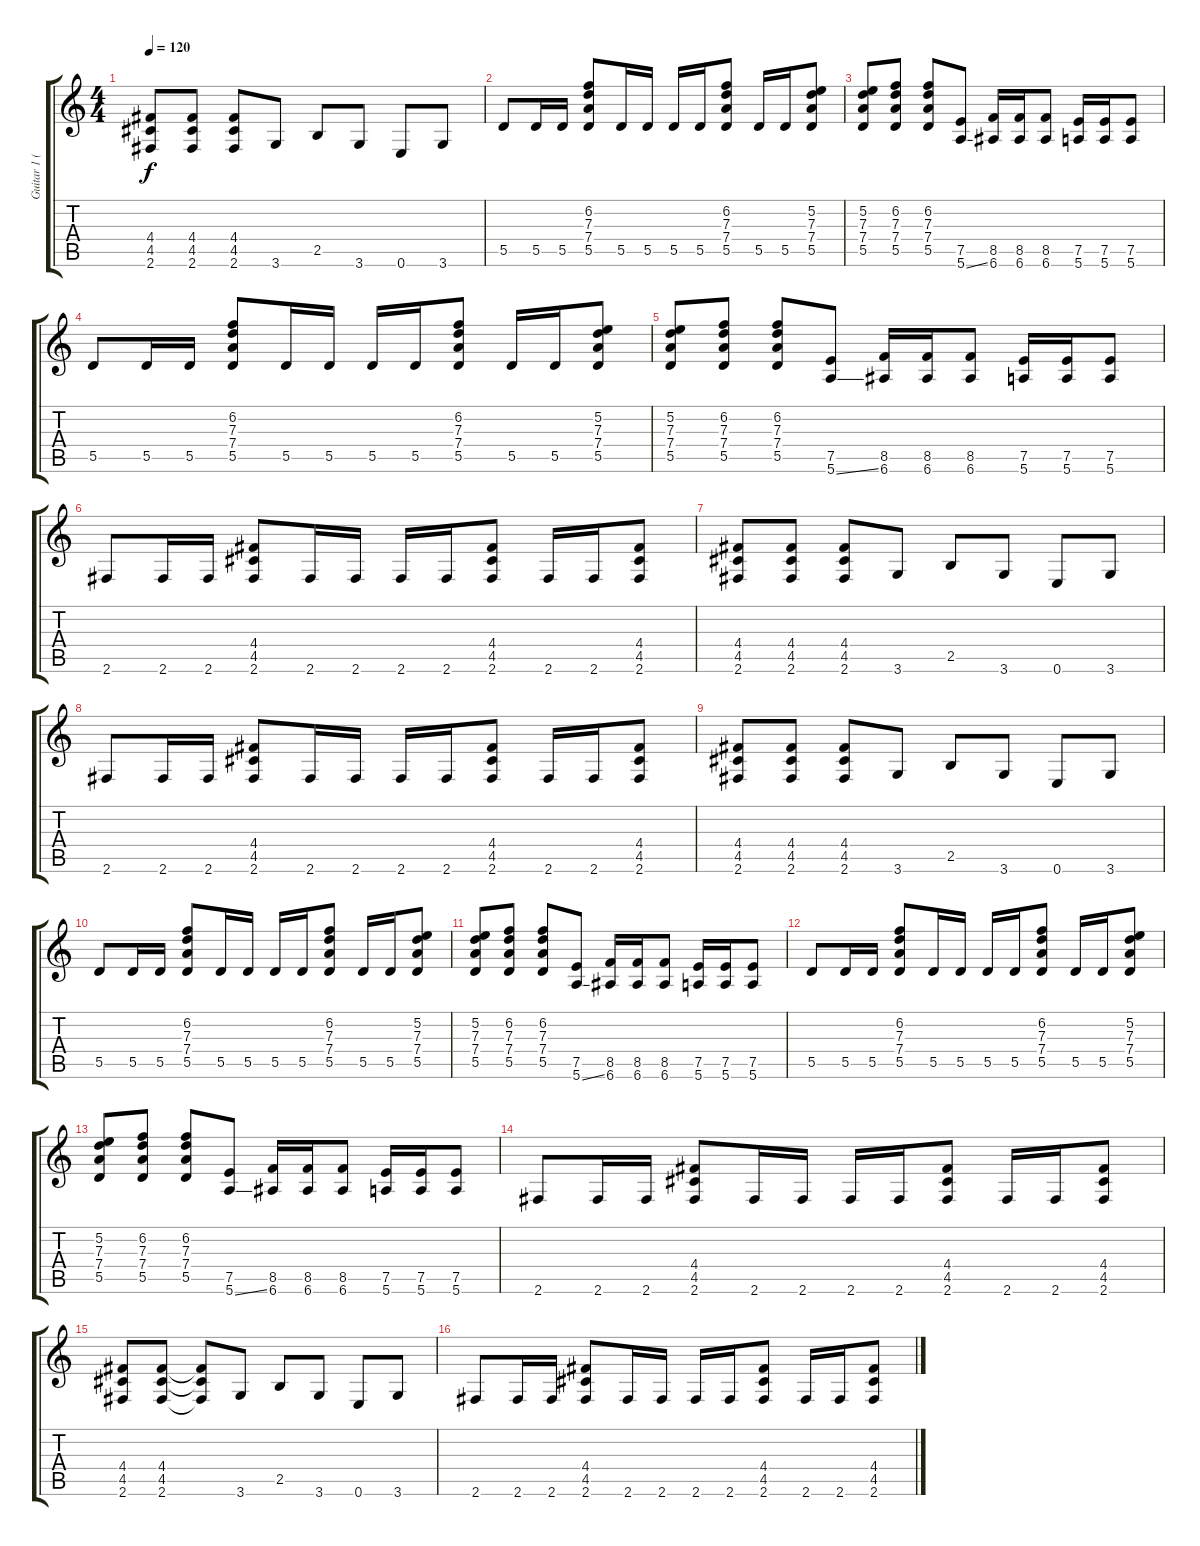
\track ("Guitar 1 (Christofer Johnsson)" "Guitar 1 (") {instrument distortionguitar}
\staff {score tabs}
\tuning (E4 B3 G3 D3 A2 E2) {hide}
\ts (4 4)
\tempo 120
\clef g2
\ks c
(4.4 4.5 2.6).8{dy f} (4.4 4.5 2.6).8 (4.4 4.5 2.6).8 3.6.8 2.5.8 3.6.8 0.6.8 3.6.8 |
5.5.8 5.5.16 5.5.16 (6.2 7.3 7.4 5.5).8 5.5.16 5.5.16 5.5.16 5.5.16 (6.2 7.3 7.4 5.5).8 5.5.16 5.5.16 (5.2 7.3 7.4 5.5).8 |
(5.2 7.3 7.4 5.5).8 (6.2 7.3 7.4 5.5).8 (6.2 7.3 7.4 5.5).8 (7.5 5.6{ss}).8 (8.5 6.6).16 (8.5 6.6).16 (8.5 6.6).8 (7.5 5.6).16 (7.5 5.6).16 (7.5 5.6).8 |
5.5.8 5.5.16 5.5.16 (6.2 7.3 7.4 5.5).8 5.5.16 5.5.16 5.5.16 5.5.16 (6.2 7.3 7.4 5.5).8 5.5.16 5.5.16 (5.2 7.3 7.4 5.5).8 |
(5.2 7.3 7.4 5.5).8 (6.2 7.3 7.4 5.5).8 (6.2 7.3 7.4 5.5).8 (7.5 5.6{ss}).8 (8.5 6.6).16 (8.5 6.6).16 (8.5 6.6).8 (7.5 5.6).16 (7.5 5.6).16 (7.5 5.6).8 |
2.6.8 2.6.16 2.6.16 (4.4 4.5 2.6).8 2.6.16 2.6.16 2.6.16 2.6.16 (4.4 4.5 2.6).8 2.6.16 2.6.16 (4.4 4.5 2.6).8 |
(4.4 4.5 2.6).8 (4.4 4.5 2.6).8 (4.4 4.5 2.6).8 3.6.8 2.5.8 3.6.8 0.6.8 3.6.8 |
2.6.8 2.6.16 2.6.16 (4.4 4.5 2.6).8 2.6.16 2.6.16 2.6.16 2.6.16 (4.4 4.5 2.6).8 2.6.16 2.6.16 (4.4 4.5 2.6).8 |
(4.4 4.5 2.6).8 (4.4 4.5 2.6).8 (4.4 4.5 2.6).8 3.6.8 2.5.8 3.6.8 0.6.8 3.6.8 |
5.5.8 5.5.16 5.5.16 (6.2 7.3 7.4 5.5).8 5.5.16 5.5.16 5.5.16 5.5.16 (6.2 7.3 7.4 5.5).8 5.5.16 5.5.16 (5.2 7.3 7.4 5.5).8 |
(5.2 7.3 7.4 5.5).8 (6.2 7.3 7.4 5.5).8 (6.2 7.3 7.4 5.5).8 (7.5 5.6{ss}).8 (8.5 6.6).16 (8.5 6.6).16 (8.5 6.6).8 (7.5 5.6).16 (7.5 5.6).16 (7.5 5.6).8 |
5.5.8 5.5.16 5.5.16 (6.2 7.3 7.4 5.5).8 5.5.16 5.5.16 5.5.16 5.5.16 (6.2 7.3 7.4 5.5).8 5.5.16 5.5.16 (5.2 7.3 7.4 5.5).8 |
(5.2 7.3 7.4 5.5).8 (6.2 7.3 7.4 5.5).8 (6.2 7.3 7.4 5.5).8 (7.5 5.6{ss}).8 (8.5 6.6).16 (8.5 6.6).16 (8.5 6.6).8 (7.5 5.6).16 (7.5 5.6).16 (7.5 5.6).8 |
2.6.8 2.6.16 2.6.16 (4.4 4.5 2.6).8 2.6.16 2.6.16 2.6.16 2.6.16 (4.4 4.5 2.6).8 2.6.16 2.6.16 (4.4 4.5 2.6).8 |
(4.4 4.5 2.6).8 (4.4 4.5 2.6).8 (4.4{t} 4.5{t} 2.6{t}).8 3.6.8 2.5.8 3.6.8 0.6.8 3.6.8 |
2.6.8 2.6.16 2.6.16 (4.4 4.5 2.6).8 2.6.16 2.6.16 2.6.16 2.6.16 (4.4 4.5 2.6).8 2.6.16 2.6.16 (4.4 4.5 2.6).8
